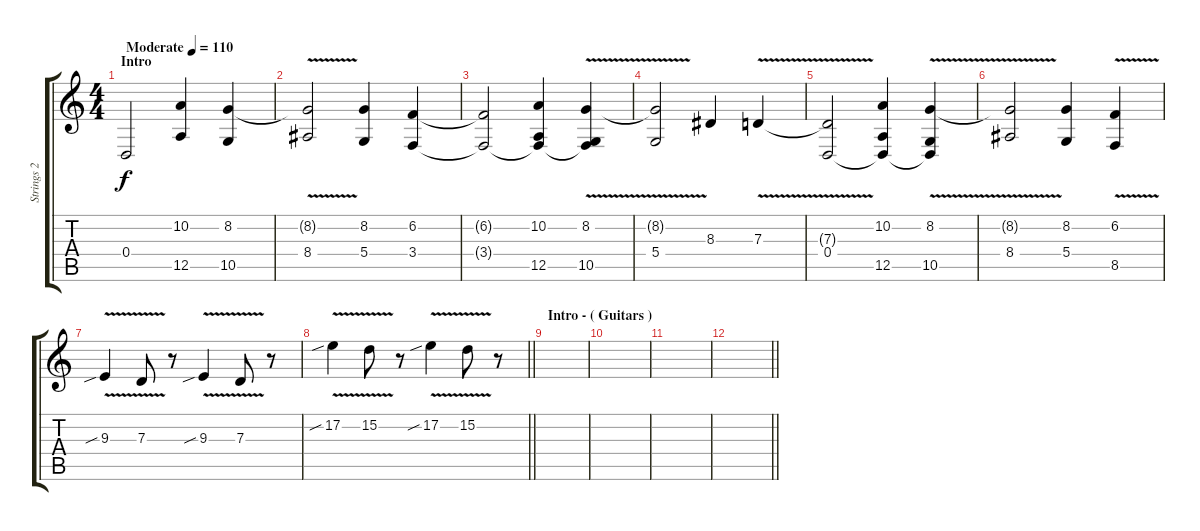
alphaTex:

\track ("Strings 2" "Strings 2") {instrument stringensemble1}
\staff {score tabs}
\tuning (E4 B3 G3 D3 A2 D2) {hide}
\ts (4 4)
\section ("" "Intro ")
\tempo (110 "Moderate")
\clef g2
\ks c
0.4.2{dy f instrument stringensemble1} (10.2 12.5).4 (8.2 10.5).4 |
(8.2{t} 8.4{v}).2 (8.2 5.4).4 (6.2 3.4).4 |
(6.2{t} 3.4{t}).2 (10.2 3.4{t} 12.5).4 (8.2{v} 3.4{t} 10.5).4 |
(8.2{t} 5.4).2 8.3.4 7.3{v}.4 |
(7.3{t} 0.4).2 (10.2 0.4{t} 12.5).4 (8.2{v} 0.4{t} 10.5).4 |
(8.2{t} 8.4).2 (8.2 5.4).4 (6.2{v} 8.5).4 |
9.3{v sib}.4 7.3{v}.8 r.8 9.3{v sib}.4 7.3{v}.8 r.8 |
\barLineRight lightlight
17.2{v sib}.4 15.2{v}.8 r.8 17.2{v sib}.4 15.2{v}.8 r.8 |
\section ("" "Intro - ( Guitars ) ")
|
|
|
\barLineRight lightlight
